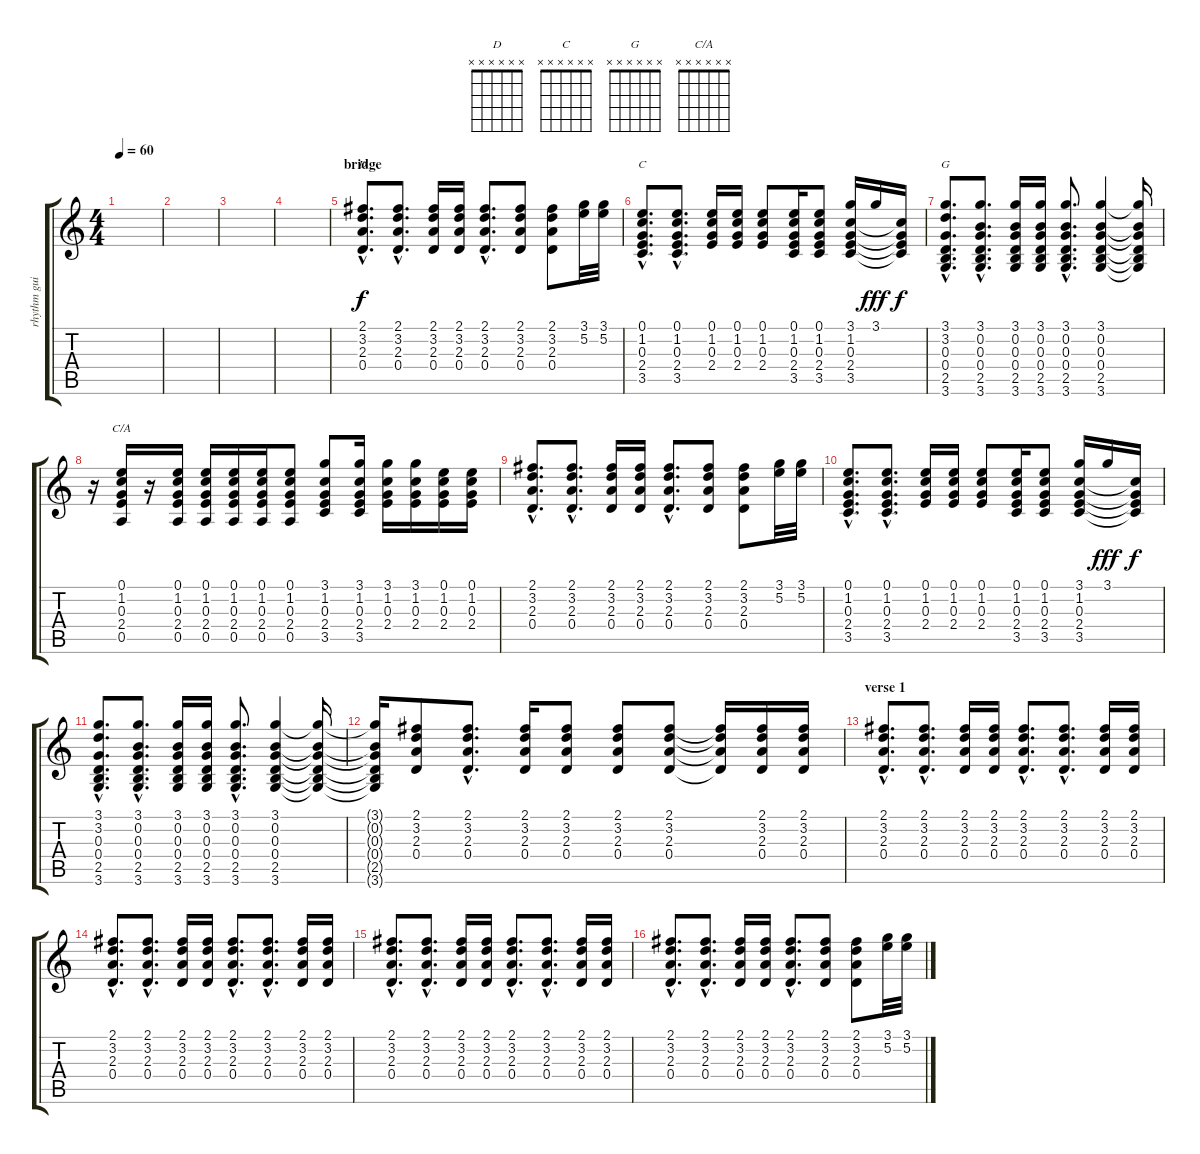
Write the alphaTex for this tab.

\track ("rhythm guitar" "rhythm gui") {instrument acousticguitarsteel}
\staff {score tabs}
\tuning (E4 B3 G3 D3 A2 E2) {hide}
\chord ("D" x x x x x x)
\chord ("C" x x x x x x)
\chord ("G" x x x x x x)
\chord ("C/A" x x x x x x)
\ts (4 4)
\tempo 60
\clef g2
\ks c
|
|
|
|
\section ("" "bridge")
(2.1{hac} 3.2{hac} 2.3{hac} 0.4{hac}).8{d ch "D"} (2.1{hac} 3.2{hac} 2.3{hac} 0.4{hac}).8{d} (2.1 3.2 2.3 0.4).16 (2.1 3.2 2.3 0.4).16 (2.1{hac} 3.2{hac} 2.3{hac} 0.4{hac}).8{d} (2.1 3.2 2.3 0.4).8 (2.1 3.2 2.3 0.4).8 (3.1 5.2).32 (3.1 5.2).32 |
(0.1{hac} 1.2{hac} 0.3{hac} 2.4{hac} 3.5{hac}).8{d ch "C"} (0.1{hac} 1.2{hac} 0.3{hac} 2.4{hac} 3.5{hac}).8{d} (0.1 1.2 0.3 2.4).16 (0.1 1.2 0.3 2.4).16 (0.1 1.2 0.3 2.4).8 (0.1 1.2 0.3 2.4 3.5).16 (0.1 1.2 0.3 2.4 3.5).8 (3.1 1.2 0.3 2.4 3.5).16 3.1.16{dy fff} (1.2{t} 0.3{t} 2.4{t} 3.5{t}).16{dy f} |
(3.1{hac} 3.2{hac} 0.3{hac} 0.4{hac} 2.5{hac} 3.6{hac}).8{d ch "G"} (3.1{hac} 0.2{hac} 0.3{hac} 0.4{hac} 2.5{hac} 3.6{hac}).8{d} (3.1 0.2 0.3 0.4 2.5 3.6).16 (3.1 0.2 0.3 0.4 2.5 3.6).16 (3.1{hac} 0.2{hac} 0.3{hac} 0.4{hac} 2.5{hac} 3.6{hac}).8{d} (3.1 0.2 0.3 0.4 2.5 3.6).4 (3.1{t} 0.2{t} 0.3{t} 0.4{t} 2.5{t} 3.6{t}).16 |
r.16 (0.1 1.2 0.3 2.4 0.5).16{ch "C/A"} r.16 (0.1 1.2 0.3 2.4 0.5).16 (0.1 1.2 0.3 2.4 0.5).16 (0.1 1.2 0.3 2.4 0.5).16 (0.1 1.2 0.3 2.4 0.5).16 (0.1 1.2 0.3 2.4 0.5).8 (3.1 1.2 0.3 2.4 3.5).8 (3.1 1.2 0.3 2.4 3.5).16 (3.1 1.2 0.3 2.4).16 (3.1 1.2 0.3 2.4).16 (0.1 1.2 0.3 2.4).16 (0.1 1.2 0.3 2.4).16 |
(2.1{hac} 3.2{hac} 2.3{hac} 0.4{hac}).8{d} (2.1{hac} 3.2{hac} 2.3{hac} 0.4{hac}).8{d} (2.1 3.2 2.3 0.4).16 (2.1 3.2 2.3 0.4).16 (2.1{hac} 3.2{hac} 2.3{hac} 0.4{hac}).8{d} (2.1 3.2 2.3 0.4).8 (2.1 3.2 2.3 0.4).8 (3.1 5.2).32 (3.1 5.2).32 |
(0.1{hac} 1.2{hac} 0.3{hac} 2.4{hac} 3.5{hac}).8{d} (0.1{hac} 1.2{hac} 0.3{hac} 2.4{hac} 3.5{hac}).8{d} (0.1 1.2 0.3 2.4).16 (0.1 1.2 0.3 2.4).16 (0.1 1.2 0.3 2.4).8 (0.1 1.2 0.3 2.4 3.5).16 (0.1 1.2 0.3 2.4 3.5).8 (3.1 1.2 0.3 2.4 3.5).16 3.1.16{dy fff} (1.2{t} 0.3{t} 2.4{t} 3.5{t}).16{dy f} |
(3.1{hac} 3.2{hac} 0.3{hac} 0.4{hac} 2.5{hac} 3.6{hac}).8{d} (3.1{hac} 0.2{hac} 0.3{hac} 0.4{hac} 2.5{hac} 3.6{hac}).8{d} (3.1 0.2 0.3 0.4 2.5 3.6).16 (3.1 0.2 0.3 0.4 2.5 3.6).16 (3.1{hac} 0.2{hac} 0.3{hac} 0.4{hac} 2.5{hac} 3.6{hac}).8{d} (3.1 0.2 0.3 0.4 2.5 3.6).4 (3.1{t} 0.2{t} 0.3{t} 0.4{t} 2.5{t} 3.6{t}).16 |
(3.1{t} 0.2{t} 0.3{t} 0.4{t} 2.5{t} 3.6{t}).16 (2.1 3.2 2.3 0.4).8 (2.1{hac} 3.2{hac} 2.3{hac} 0.4{hac}).8{d} (2.1 3.2 2.3 0.4).16 (2.1 3.2 2.3 0.4).8 (2.1 3.2 2.3 0.4).8 (2.1 3.2 2.3 0.4).8 (2.1{t} 3.2{t} 2.3{t} 0.4{t}).16 (2.1 3.2 2.3 0.4).16 (2.1 3.2 2.3 0.4).16 |
\section ("" "verse 1")
(2.1{hac} 3.2{hac} 2.3{hac} 0.4{hac}).8{d} (2.1{hac} 3.2{hac} 2.3{hac} 0.4{hac}).8{d} (2.1 3.2 2.3 0.4).16 (2.1 3.2 2.3 0.4).16 (2.1{hac} 3.2{hac} 2.3{hac} 0.4{hac}).8{d} (2.1{hac} 3.2{hac} 2.3{hac} 0.4{hac}).8{d} (2.1 3.2 2.3 0.4).16 (2.1 3.2 2.3 0.4).16 |
(2.1{hac} 3.2{hac} 2.3{hac} 0.4{hac}).8{d} (2.1{hac} 3.2{hac} 2.3{hac} 0.4{hac}).8{d} (2.1 3.2 2.3 0.4).16 (2.1 3.2 2.3 0.4).16 (2.1{hac} 3.2{hac} 2.3{hac} 0.4{hac}).8{d} (2.1{hac} 3.2{hac} 2.3{hac} 0.4{hac}).8{d} (2.1 3.2 2.3 0.4).16 (2.1 3.2 2.3 0.4).16 |
(2.1{hac} 3.2{hac} 2.3{hac} 0.4{hac}).8{d} (2.1{hac} 3.2{hac} 2.3{hac} 0.4{hac}).8{d} (2.1 3.2 2.3 0.4).16 (2.1 3.2 2.3 0.4).16 (2.1{hac} 3.2{hac} 2.3{hac} 0.4{hac}).8{d} (2.1{hac} 3.2{hac} 2.3{hac} 0.4{hac}).8{d} (2.1 3.2 2.3 0.4).16 (2.1 3.2 2.3 0.4).16 |
(2.1{hac} 3.2{hac} 2.3{hac} 0.4{hac}).8{d} (2.1{hac} 3.2{hac} 2.3{hac} 0.4{hac}).8{d} (2.1 3.2 2.3 0.4).16 (2.1 3.2 2.3 0.4).16 (2.1{hac} 3.2{hac} 2.3{hac} 0.4{hac}).8{d} (2.1 3.2 2.3 0.4).8 (2.1 3.2 2.3 0.4).8 (3.1 5.2).32 (3.1 5.2).32
